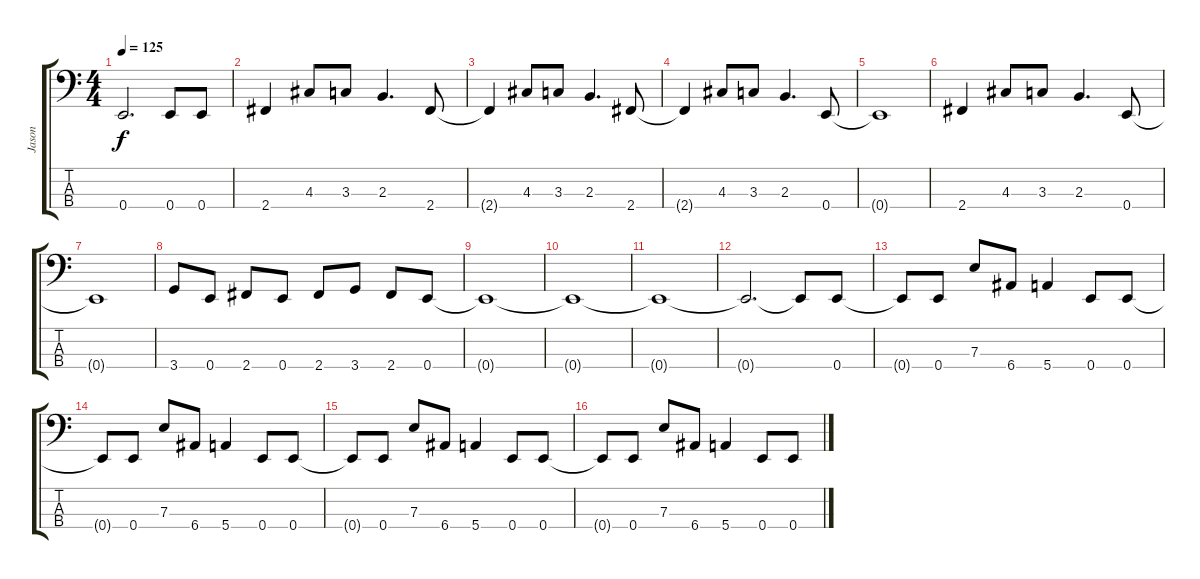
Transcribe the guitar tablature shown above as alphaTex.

\track ("Jason" "Jason") {instrument electricbasspick}
\staff {score tabs}
\tuning (G2 D2 A1 E1) {hide}
\ts (4 4)
\tempo 125
\clef f4
\ks c
0.4{t}.2{d dy f} 0.4.8 0.4.8 |
2.4.4 4.3.8 3.3.8 2.3.4{d} 2.4.8 |
2.4{t}.4 4.3.8 3.3.8 2.3.4{d} 2.4.8 |
2.4{t}.4 4.3.8 3.3.8 2.3.4{d} 0.4.8 |
0.4{t}.1 |
2.4.4 4.3.8 3.3.8 2.3.4{d} 0.4.8 |
0.4{t}.1 |
3.4.8 0.4.8 2.4.8 0.4.8 2.4.8 3.4.8 2.4.8 0.4.8{volume 8} |
0.4{t}.1 |
0.4{t}.1 |
0.4{t}.1 |
0.4{t}.2{d} 0.4{t}.8 0.4.8{volume 13} |
0.4{t}.8 0.4.8 7.3.8 6.4.8 5.4.4 0.4.8 0.4.8 |
0.4{t}.8 0.4.8 7.3.8 6.4.8 5.4.4 0.4.8 0.4.8 |
0.4{t}.8 0.4.8 7.3.8 6.4.8 5.4.4 0.4.8 0.4.8 |
0.4{t}.8 0.4.8 7.3.8 6.4.8 5.4.4 0.4.8 0.4.8
